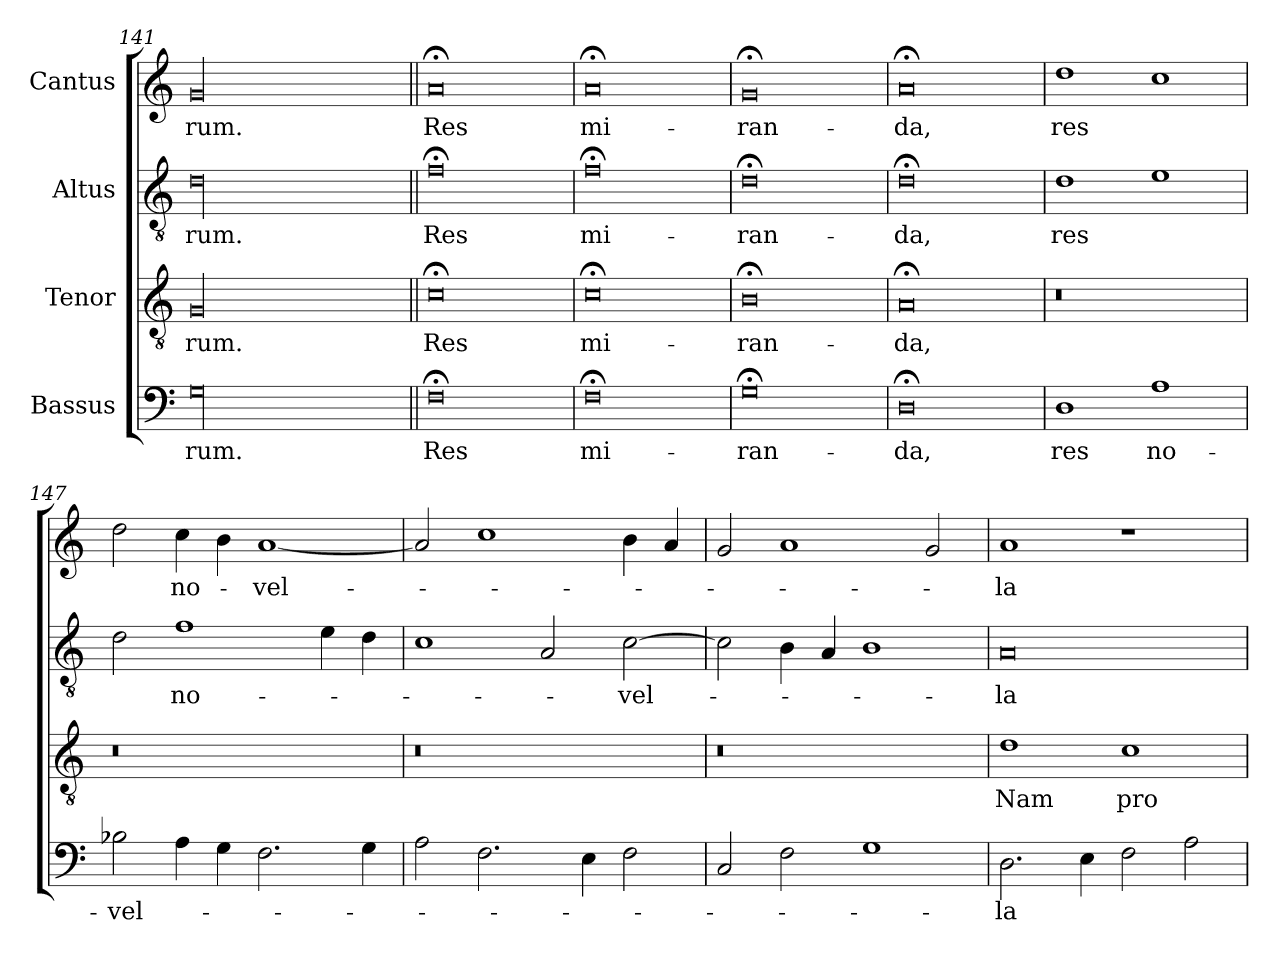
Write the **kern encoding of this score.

**kern	**text	**kern	**text	**kern	**text	**kern	**text
*part4	*part4	*part3	*part3	*part2	*part2	*part1	*part1
*staff4	*staff4	*staff3	*staff3	*staff2	*staff2	*staff1	*staff1
*I"Bassus	*	*I"Tenor	*	*I"Altus	*	*I"Cantus	*
*clefF4	*	*clefGv2	*	*clefGv2	*	*clefG2	*
*k[]	*	*k[]	*	*k[]	*	*k[]	*
*C:	*	*C:	*	*C:	*	*C:	*
=141	=141	=141	=141	=141	=141	=141	=141
!	!LO:LY:i	!	!	!	!LO:LY:i	!	!LO:LY:i
00G\	-rum.	00G/	-rum.	00d\	-rum.	00g/	-rum.
=142||	=142||	=142||	=142||	=142||	=142||	=142||	=142||
0F;<\	Res	0c;<\	Res	0f;<\	Res	0a;</	Res
=143	=143	=143	=143	=143	=143	=143	=143
0F;<\	mi-	0c;<\	mi-	0f;<\	mi-	0a;</	mi-
!!LO:LB:g=z
=144	=144	=144	=144	=144	=144	=144	=144
0G;<\	-ran-	0B;<\	-ran-	0d;<\	-ran-	0g;</	-ran-
=145	=145	=145	=145	=145	=145	=145	=145
0D;<\	-da,	0A;</	-da,	0d;<\	-da,	0a;</	-da,
=146	=146	=146	=146	=146	=146	=146	=146
1D\	res	0r	.	1d\	res	1dd\	res
1A\	no-	.	.	1e\	.	1cc\	.
=147	=147	=147	=147	=147	=147	=147	=147
2B-X\	-vel-	0r	.	2d\	.	2dd\	.
4A\	.	.	.	1f\	no-	4cc\	no-
4G\	.	.	.	.	.	4b\	.
2.F\	.	.	.	.	.	[1a/	-vel-
.	.	.	.	4e\	.	.	.
4G\	.	.	.	4d\	.	.	.
=148	=148	=148	=148	=148	=148	=148	=148
2A\	.	0r	.	1c\	.	2a/]	.
2.F\	.	.	.	.	.	1cc\	.
.	.	.	.	2A/	.	.	.
4E\	.	.	.	.	.	.	.
2F\	.	.	.	[2c\	-vel-	4b\	.
.	.	.	.	.	.	4a/	.
=149	=149	=149	=149	=149	=149	=149	=149
2C/	.	0r	.	2c\]	.	2g/	.
2F\	.	.	.	4B\	.	1a/	.
.	.	.	.	4A/	.	.	.
1G\	.	.	.	1B\	.	.	.
.	.	.	.	.	.	2g/	.
=150	=150	=150	=150	=150	=150	=150	=150
2.D\	-la	1d\	Nam	0A/	-la	1a/	-la
4E\	.	.	.	.	.	.	.
2F\	.	1c\	pro-	.	.	1r	.
2A\	.	.	.	.	.	.	.
=	=	=	=	=	=	=	=
*-	*-	*-	*-	*-	*-	*-	*-
